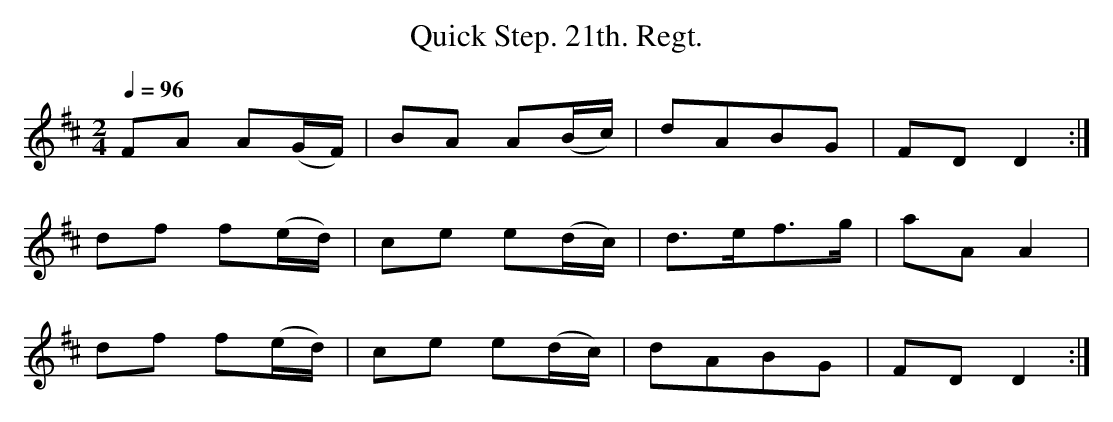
X:1
T:Quick Step. 21th. Regt.
M:2/4
L:1/8
Q:1/4=96
K:D
FA A(G/F/) | BA A(B/c/) | dABG | FD D2 :|
df f(e/d/) | ce e(d/c/) | d>ef>g | aA A2 |
df f(e/d/) | ce e(d/c/) | dABG | FD D2 :|
